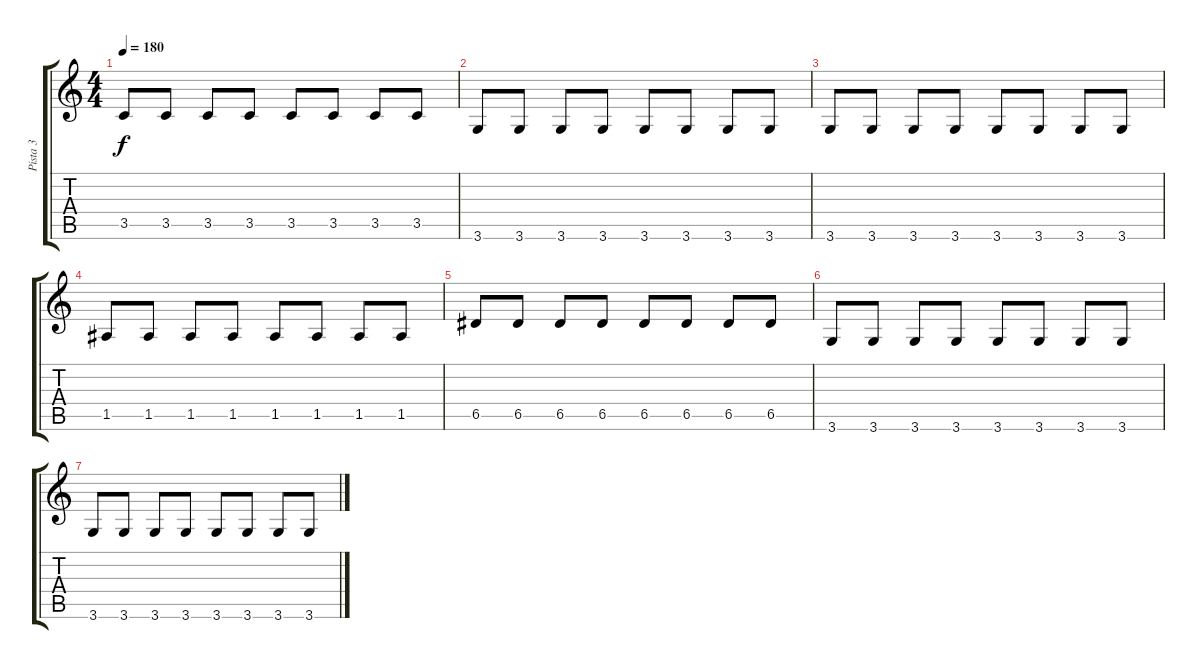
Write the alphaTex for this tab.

\track ("Pista 3" "Pista 3") {instrument electricbassfinger}
\staff {score tabs}
\tuning (E4 B3 G3 D3 A2 E2) {hide}
\ts (4 4)
\tempo 180
\clef g2
\ks c
3.5.8{dy f} 3.5.8 3.5.8 3.5.8 3.5.8 3.5.8 3.5.8 3.5.8 |
3.6.8 3.6.8 3.6.8 3.6.8 3.6.8 3.6.8 3.6.8 3.6.8 |
3.6.8 3.6.8 3.6.8 3.6.8 3.6.8 3.6.8 3.6.8 3.6.8 |
1.5.8 1.5.8 1.5.8 1.5.8 1.5.8 1.5.8 1.5.8 1.5.8 |
6.5.8 6.5.8 6.5.8 6.5.8 6.5.8 6.5.8 6.5.8 6.5.8 |
3.6.8 3.6.8 3.6.8 3.6.8 3.6.8 3.6.8 3.6.8 3.6.8 |
3.6.8 3.6.8 3.6.8 3.6.8 3.6.8 3.6.8 3.6.8 3.6.8
